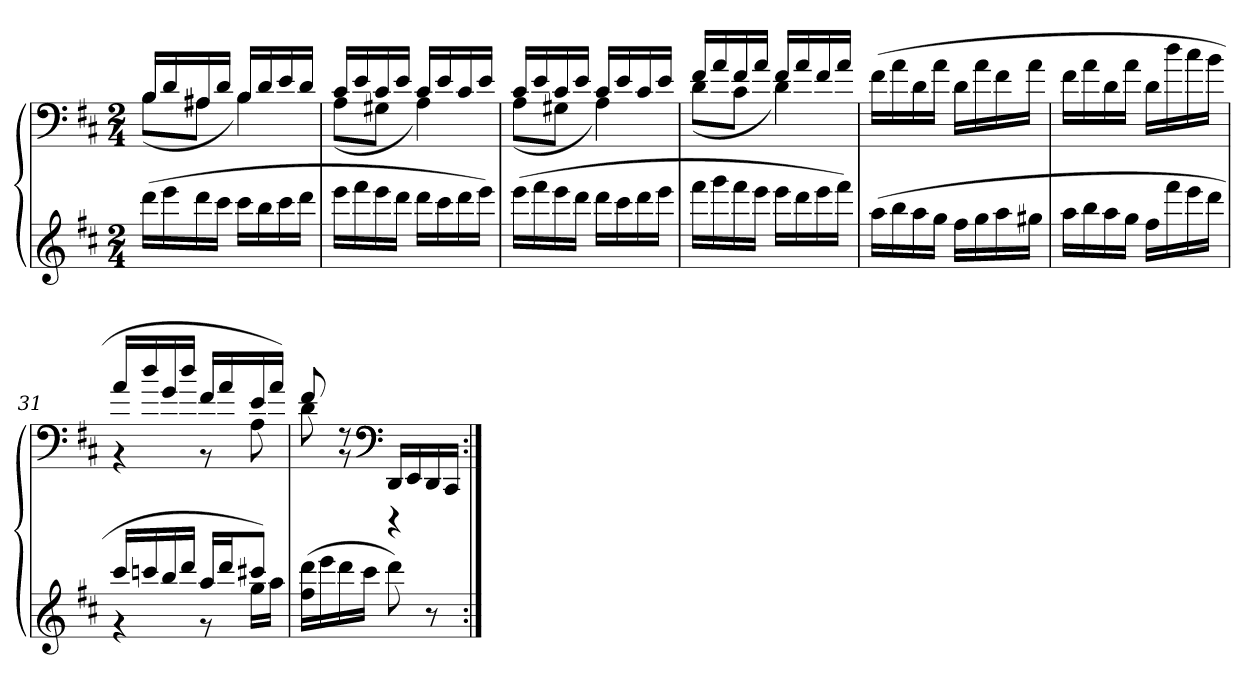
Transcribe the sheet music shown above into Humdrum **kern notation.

**kern	**kern
*part1	*part1
*staff2	*staff1
*clefG2	*clefF4
*k[f#c#]	*k[f#c#]
*D:	*D:
*M2/4	*M2/4
=	=
*	*^
(16dddLL	16BLL	(8BL
16eee	16d	.
16ddd	16A#X	8A#XJ
16ccc#JJ	16dJJ	.
16ccc#LL	16BLL	4B)
16bb	16d	.
16ccc#	16e	.
16dddJJ	16dJJ	.
=26	=26	=26
16eeeLL	16c#LL	(8AL
16fff#	16e	.
16eee	16c#	8G#XJ
16dddJJ	16eJJ	.
16dddLL	16c#LL	4A)
16ccc#	16e	.
16ddd	16c#	.
16eeeJJ)	16eJJ	.
=27	=27	=27
(16eeeLL	16c#LL	(8AL
16fff#	16e	.
16eee	16c#	8G#XJ
16dddJJ	16eJJ	.
16dddLL	16c#LL	4A)
16ccc#	16e	.
16ddd	16c#	.
16eeeJJ	16eJJ	.
=28	=28	=28
16fff#LL	16f#LL	(8dL
16ggg	16a	.
16fff#	16f#	8c#J
16eeeJJ	16aJJ	.
16eeeLL	16f#LL	4d)
16ddd	16a	.
16eee	16f#	.
16fff#JJ)	16aJJ	.
*	*v	*v
=29	=29
(16aaLL	(16f#LL
16bb	16a
16aa	16d
16ggJJ	16aJJ
16ff#LL	16dLL
16gg	16a
16aa	16f#
16gg#XJJ	16aJJ
=30	=30
16aaLL	16f#LL
16bb	16a
16aa	16d
16ggJJ	16aJJ
16ff#LL	16dLL
16fff#	16dd
16eee	16cc#
16dddJJ	16bJJ
=31	=31
*^	*^
16ccc#LL	4r	16aLL	4r
16cccn	.	16dd	.
16bb	.	16g	.
16dddJJ	.	16ddJJ	.
16aaLL	8r	16f#LL	8r
16dddJ	.	16a	.
8ccc#XJ)	16ggLL	16e	8A
.	16aaJJ	16aJJ)	.
*v	*v	*	*
=32	=32	=32
(16ff# 16dddLL	8f#	8d
16eee	.	.
16ddd	8r	8r
16ccc#JJ	.	.
*	*clefF4	*
8ddd)	16DDLL	4r
.	16EE	.
8r	16DD	.
.	16CC#JJ	.
*	*v	*v
=:|!	=:|!
*-	*-
